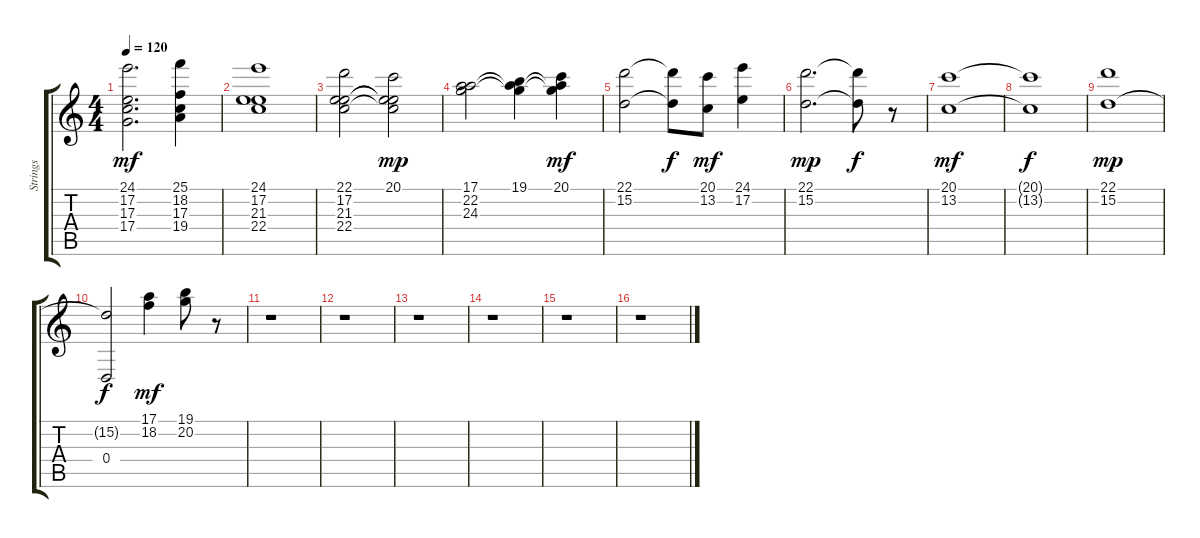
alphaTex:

\track ("Strings" "Strings") {instrument stringensemble1}
\staff {score tabs}
\tuning (E4 B3 G3 D3 A2 E2) {hide}
\ts (4 4)
\tempo 120
\clef g2
\ks c
(24.1 17.2 17.3 17.4).2{d dy mf} (25.1 18.2 17.3 19.4).4 |
(24.1 17.2 21.3 22.4).1 |
(22.1 17.2 21.3 22.4).2 (20.1 17.2{t} 21.3{t} 22.4{t}).2{dy mp} |
(17.1 22.2 24.3).2 (19.1 22.2{t} 24.3{t}).4 (20.1 22.2{t} 24.3{t}).4{dy mf} |
(22.1 15.2).2 (22.1{t} 15.2{t}).8{dy f} (20.1 13.2).8{dy mf} (24.1 17.2).4 |
(22.1 15.2).2{d dy mp} (22.1{t} 15.2{t}).8{dy f} r.8 |
(20.1 13.2).1{dy mf} |
(20.1{t} 13.2{t}).1{dy f} |
(22.1 15.2).1{dy mp} |
(15.2{t} 0.4).2{dy f} (17.1 18.2).4{dy mf} (19.1 20.2).8 r.8 |
r.1 |
r.1 |
r.1 |
r.1 |
r.1 |
r.1
